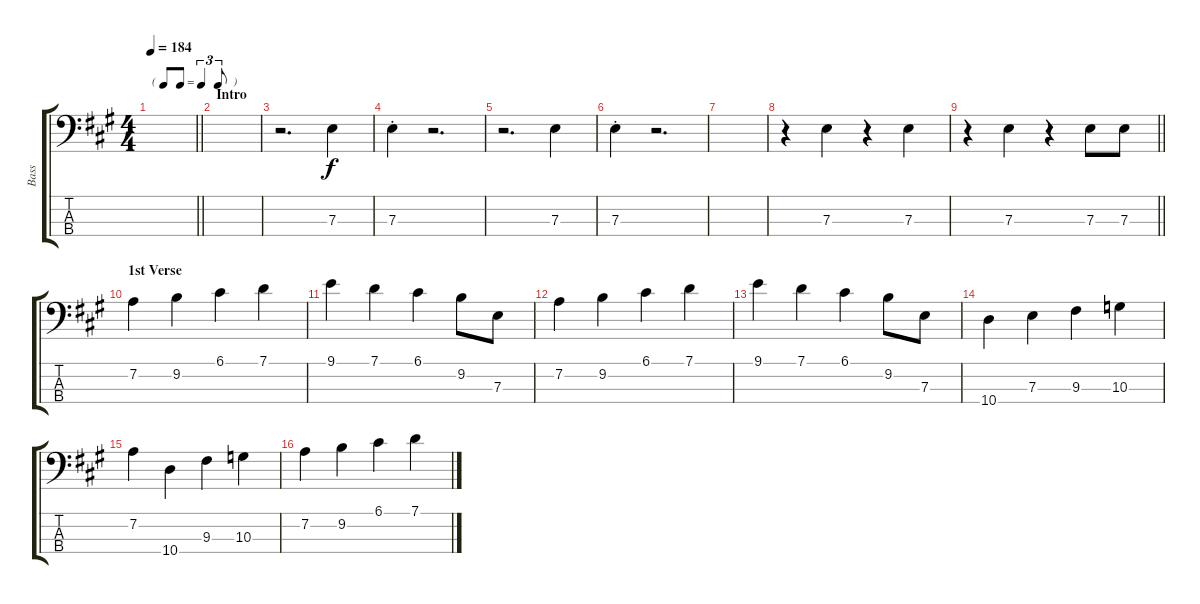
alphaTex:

\track ("Bass" "Bass") {instrument acousticbass}
\staff {score tabs}
\tuning (G2 D2 A1 E1) {hide}
\ts (4 4)
\tf triplet8th
\tempo 184
\clef f4
\barLineRight lightlight
\ks a
|
\section ("" "Intro")
|
r.2{d} 7.3.4 |
7.3{st}.4 r.2{d} |
r.2{d} 7.3.4 |
7.3{st}.4 r.2{d} |
|
r.4 7.3.4 r.4 7.3.4 |
\barLineRight lightlight
r.4 7.3.4 r.4 7.3.8 7.3.8 |
\section ("" "1st Verse")
7.2.4 9.2.4 6.1.4 7.1.4 |
9.1.4 7.1.4 6.1.4 9.2.8 7.3.8 |
7.2.4 9.2.4 6.1.4 7.1.4 |
9.1.4 7.1.4 6.1.4 9.2.8 7.3.8 |
10.4.4 7.3.4 9.3.4 10.3.4 |
7.2.4 10.4.4 9.3.4 10.3.4 |
7.2.4 9.2.4 6.1.4 7.1.4
